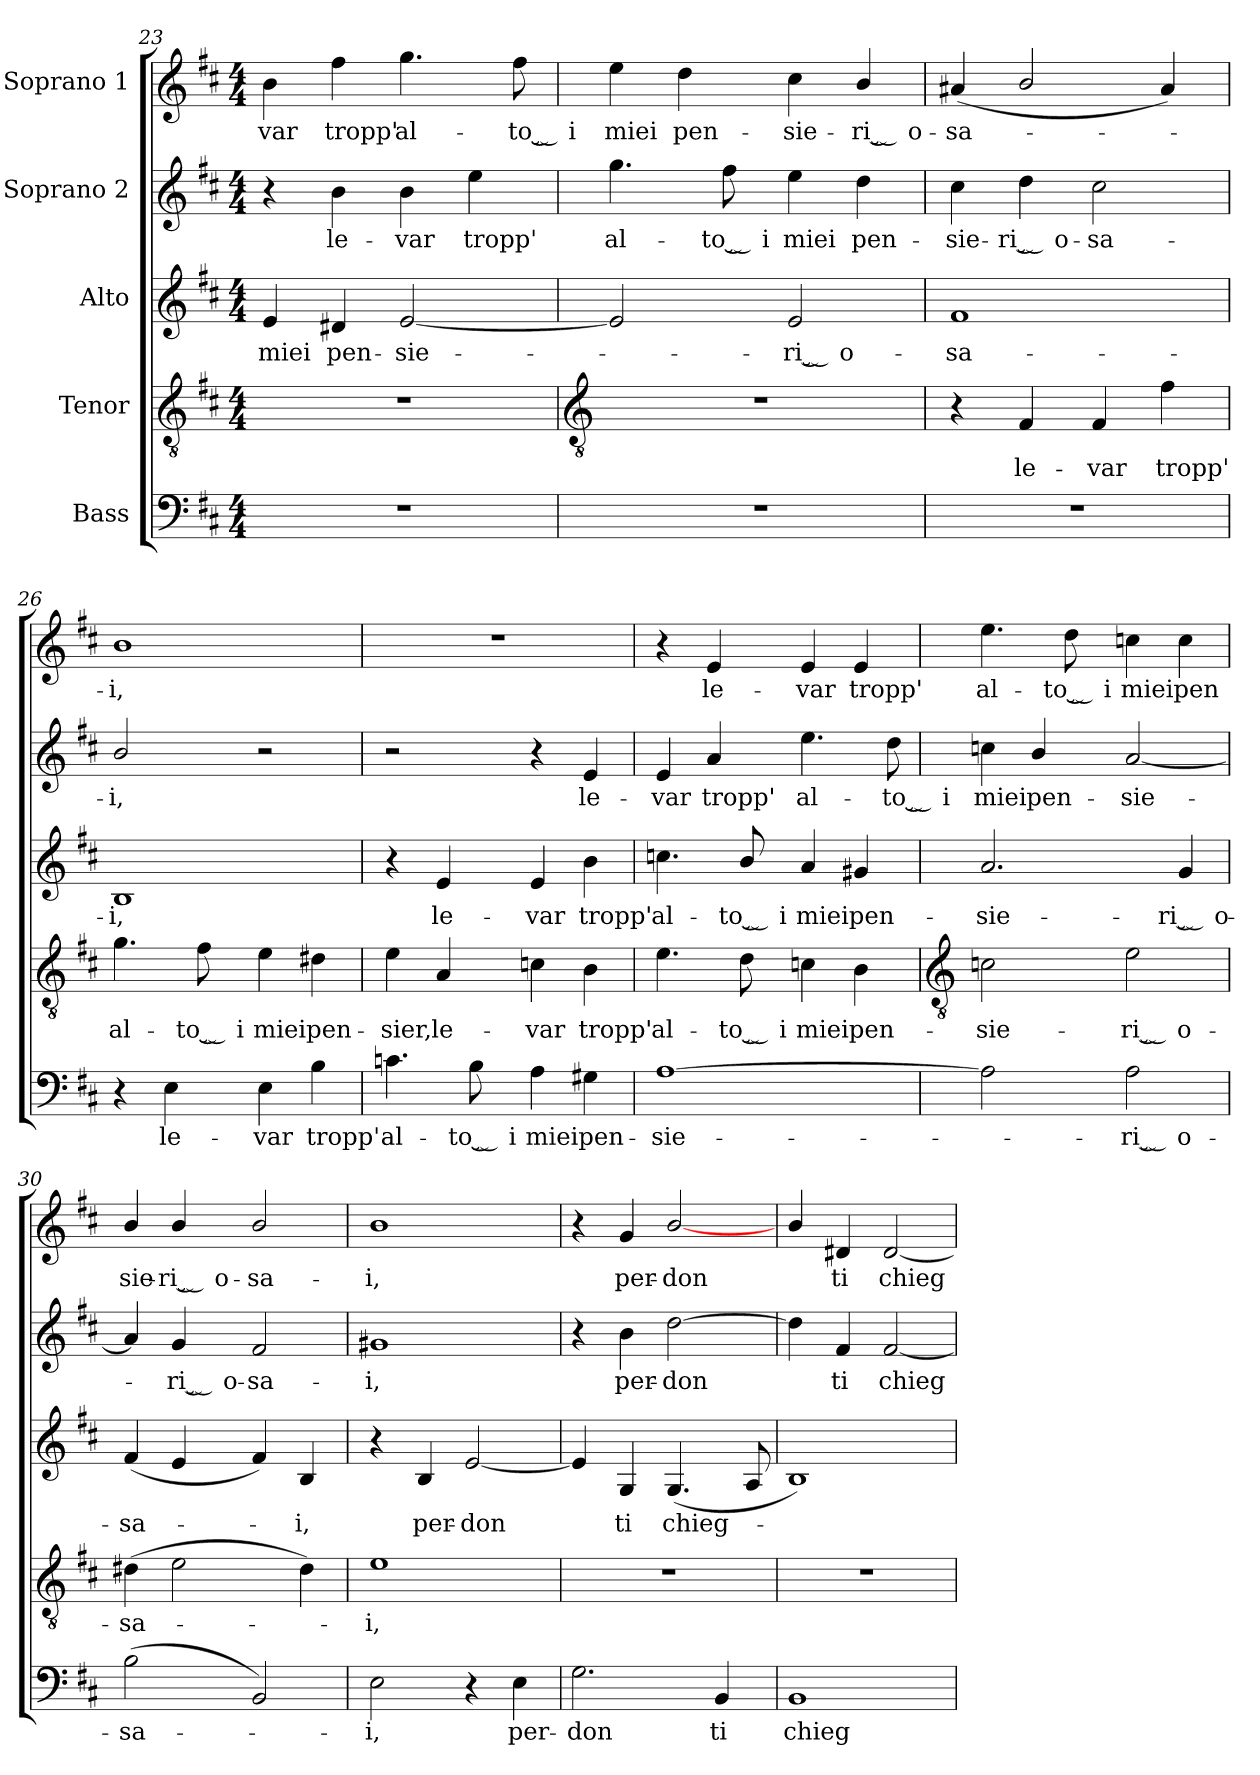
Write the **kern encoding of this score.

**kern	**text	**kern	**text	**kern	**text	**kern	**text	**kern	**text
*part5	*part5	*part4	*part4	*part3	*part3	*part2	*part2	*part1	*part1
*staff5	*staff5	*staff4	*staff4	*staff3	*staff3	*staff2	*staff2	*staff1	*staff1
*I"Bass	*	*I"Tenor	*	*I"Alto	*	*I"Soprano 2	*	*I"Soprano 1	*
*clefF4	*	*clefGv2	*	*clefG2	*	*clefG2	*	*clefG2	*
*k[f#c#]	*	*k[f#c#]	*	*k[f#c#]	*	*k[f#c#]	*	*k[f#c#]	*
*D:	*	*D:	*	*D:	*	*D:	*	*D:	*
*M4/4	*	*M4/4	*	*M4/4	*	*M4/4	*	*M4/4	*
=23	=23	=23	=23	=23	=23	=23	=23	=23	=23
!	!	!	!	!	!LO:LY:b	!	!	!	!LO:LY:b
1r	.	1r	.	4e	miei	4r	.	4b	-var
!	!	!	!	!	!LO:LY:b	!	!LO:LY:b	!	!LO:LY:b
.	.	.	.	4d#X	pen-	4b	le-	4ff#	tropp'
!	!	!	!	!	!LO:LY:b	!	!LO:LY:b	!	!LO:LY:b
.	.	.	.	[2e	-sie-	4b	-var	4.gg	al-
!	!	!	!	!	!	!	!LO:LY:b	!	!
.	.	.	.	.	.	4ee	tropp'	.	.
!	!	!	!	!	!	!	!	!	!LO:LY:b
.	.	.	.	.	.	.	.	8ff#	-to ̮ i
!!LO:LB:g=z
=24	=24	=24	=24	=24	=24	=24	=24	=24	=24
*	*	*clefGv2	*	*	*	*	*	*	*
!	!	!	!	!	!	!	!LO:LY:b	!	!LO:LY:b
1r	.	1r	.	2e]	.	4.gg	al-	4ee	miei
!	!	!	!	!	!	!	!	!	!LO:LY:b
.	.	.	.	.	.	.	.	4dd	pen-
!	!	!	!	!	!	!	!LO:LY:b	!	!
.	.	.	.	.	.	8ff#	-to ̮ i	.	.
!	!	!	!	!	!LO:LY:b	!	!LO:LY:b	!	!LO:LY:b
.	.	.	.	2e	ri ̮ o-	4ee	miei	4cc#	-sie-
!	!	!	!	!	!	!	!LO:LY:b	!	!LO:LY:b
.	.	.	.	.	.	4dd	pen-	4b/	-ri ̮ o-
=25	=25	=25	=25	=25	=25	=25	=25	=25	=25
!	!	!	!	!	!LO:LY:b	!	!LO:LY:b	!	!LO:LY:b
1r	.	4r	.	1f#	-sa-	4cc#	-sie-	(<4a#X	-sa-
!	!	!	!LO:LY:b	!	!	!	!LO:LY:b	!	!
.	.	4F#	le-	.	.	4dd	-ri ̮ o-	2b/	.
!	!	!	!LO:LY:b	!	!	!	!LO:LY:b	!	!
.	.	4F#	-var	.	.	2cc#	-sa-	.	.
!	!	!	!LO:LY:b	!	!	!	!	!	!
.	.	4f#	tropp'	.	.	.	.	4a#)	.
=26	=26	=26	=26	=26	=26	=26	=26	=26	=26
!	!	!	!LO:LY:b	!	!LO:LY:b	!	!LO:LY:b	!	!LO:LY:b
4r	.	4.g	al-	1B	-i,	2b/	-i,	1b	i,
!	!LO:LY:b	!	!	!	!	!	!	!	!
4E	le-	.	.	.	.	.	.	.	.
!	!	!	!LO:LY:b	!	!	!	!	!	!
.	.	8f#	-to ̮ i	.	.	.	.	.	.
!	!LO:LY:b	!	!LO:LY:b	!	!	!	!	!	!
4E	-var	4e	miei	.	.	2r	.	.	.
!	!LO:LY:b	!	!LO:LY:b	!	!	!	!	!	!
4B	tropp'	4d#X	pen-	.	.	.	.	.	.
=27	=27	=27	=27	=27	=27	=27	=27	=27	=27
!	!LO:LY:b	!	!LO:LY:b	!	!	!	!	!	!
4.cn	al-	4e	-sier,	4r	.	2r	.	1r	.
!	!	!	!LO:LY:b	!	!LO:LY:b	!	!	!	!
.	.	4A	le-	4e	le-	.	.	.	.
!	!LO:LY:b	!	!	!	!	!	!	!	!
8B	-to ̮ i	.	.	.	.	.	.	.	.
!	!LO:LY:b	!	!LO:LY:b	!	!LO:LY:b	!	!	!	!
4A	miei	4cn	-var	4e	-var	4r	.	.	.
!	!LO:LY:b	!	!LO:LY:b	!	!LO:LY:b	!	!LO:LY:b	!	!
4G#X	pen-	4B	tropp'	4b	tropp'	4e	le-	.	.
=28	=28	=28	=28	=28	=28	=28	=28	=28	=28
!	!LO:LY:b	!	!LO:LY:b	!	!LO:LY:b	!	!LO:LY:b	!	!
[1A	-sie-	4.e	al-	4.ccn	al-	4e	-var	4r	.
!	!	!	!	!	!	!	!LO:LY:b	!	!LO:LY:b
.	.	.	.	.	.	4a	tropp'	4e	le-
!	!	!	!LO:LY:b	!	!LO:LY:b	!	!	!	!
.	.	8d	-to ̮ i	8b/	-to ̮ i	.	.	.	.
!	!	!	!LO:LY:b	!	!LO:LY:b	!	!LO:LY:b	!	!LO:LY:b
.	.	4cn	miei	4a	miei	4.ee	al-	4e	-var
!	!	!	!LO:LY:b	!	!LO:LY:b	!	!	!	!LO:LY:b
.	.	4B	pen-	4g#X	pen-	.	.	4e	tropp'
!	!	!	!	!	!	!	!LO:LY:b	!	!
.	.	.	.	.	.	8dd	-to ̮ i	.	.
!!LO:LB:g=z
=29	=29	=29	=29	=29	=29	=29	=29	=29	=29
*	*	*clefGv2	*	*	*	*	*	*	*
!	!	!	!LO:LY:b	!	!LO:LY:b	!	!LO:LY:b	!	!LO:LY:b
2A]	.	2cn	-sie-	2.a	-sie-	4ccn	miei	4.ee	al-
!	!	!	!	!	!	!	!LO:LY:b	!	!
.	.	.	.	.	.	4b/	pen-	.	.
!	!	!	!	!	!	!	!	!	!LO:LY:b
.	.	.	.	.	.	.	.	8dd	-to ̮ i
!	!LO:LY:b	!	!LO:LY:b	!	!	!	!LO:LY:b	!	!LO:LY:b
2A	ri ̮ o-	2e	-ri ̮ o-	.	.	[2a	-sie-	4ccn	miei
!	!	!	!	!	!LO:LY:b	!	!	!	!LO:LY:b
.	.	.	.	4g	-ri ̮ o-	.	.	4cc	pen
=30	=30	=30	=30	=30	=30	=30	=30	=30	=30
!	!LO:LY:b	!	!LO:LY:b	!	!LO:LY:b	!	!	!	!LO:LY:b
(<2B	-sa-	(>4d#X	-sa-	(<4f#	-sa-	4a]	.	4b/	sie-
!	!	!	!	!	!	!	!LO:LY:b	!	!LO:LY:b
.	.	2e	.	4e	.	4g	ri ̮ o-	4b/	-ri ̮ o-
!	!	!	!	!	!	!	!LO:LY:b	!	!LO:LY:b
2BB)	.	.	.	4f#)	.	2f#	-sa-	2b/	-sa-
!	!	!	!	!	!LO:LY:b	!	!	!	!
.	.	4d#)	.	4B	i,	.	.	.	.
=31	=31	=31	=31	=31	=31	=31	=31	=31	=31
!	!LO:LY:b	!	!LO:LY:b	!	!	!	!LO:LY:b	!	!LO:LY:b
2E	i,	1e	i,	4r	.	1g#X	-i,	1b	-i,
!	!	!	!	!	!LO:LY:b	!	!	!	!
.	.	.	.	4B	per-	.	.	.	.
!	!	!	!	!	!LO:LY:b	!	!	!	!
4r	.	.	.	[2e	-don	.	.	.	.
!	!LO:LY:b	!	!	!	!	!	!	!	!
4E	per-	.	.	.	.	.	.	.	.
=32	=32	=32	=32	=32	=32	=32	=32	=32	=32
!	!LO:LY:b	!	!	!	!	!	!	!	!
2.G	-don	1r	.	4e]	.	4r	.	4r	.
!	!	!	!	!	!LO:LY:b	!	!LO:LY:b	!	!LO:LY:b
.	.	.	.	4G	ti	4b	per-	4g	per-
!	!	!	!	!	!LO:LY:b	!	!LO:LY:b	!	!LO:LY:b
.	.	.	.	(<4.G	chieg-	[2dd	-don	[2b/	-don
!	!LO:LY:b	!	!	!	!	!	!	!	!
4BB	ti	.	.	.	.	.	.	.	.
.	.	.	.	8A	.	.	.	.	.
=33	=33	=33	=33	=33	=33	=33	=33	=33	=33
!	!LO:LY:b	!	!	!	!	!	!	!	!
1BB	chieg-	1r	.	1B)	.	4dd]	.	4b/	.
!	!	!	!	!	!	!	!LO:LY:b	!	!LO:LY:b
.	.	.	.	.	.	4f#	ti	4d#X	ti
!	!	!	!	!	!	!	!LO:LY:b	!	!LO:LY:b
.	.	.	.	.	.	[2f#	chieg-	[2d#	chieg-
=	=	=	=	=	=	=	=	=	=
*-	*-	*-	*-	*-	*-	*-	*-	*-	*-
